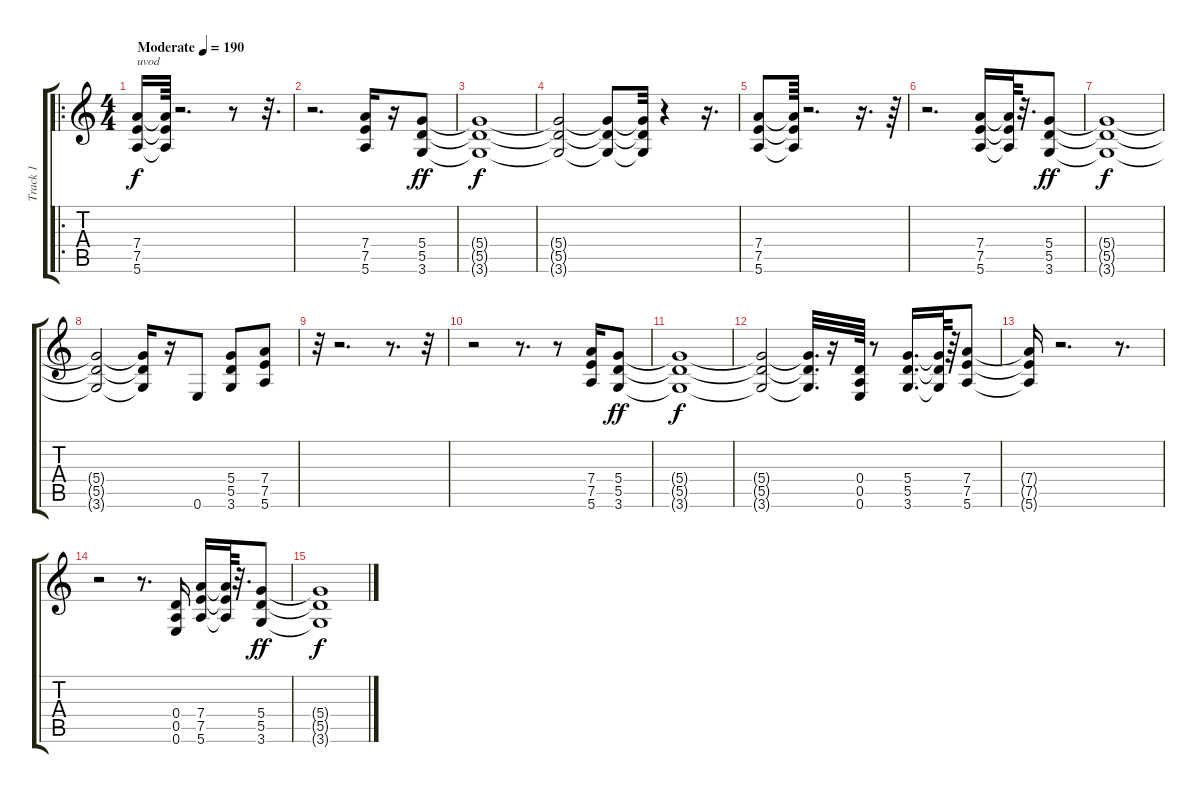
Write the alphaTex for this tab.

\track ("Track 1" "Track 1") {instrument distortionguitar}
\staff {score tabs}
\tuning (E4 B3 G3 D3 A2 E2) {hide}
\ro
\ts (4 4)
\tempo (190 "Moderate")
\clef g2
\ks c
(7.4 7.5 5.6).16{txt "uvod" dy f instrument distortionguitar} (7.4{t} 7.5{t} 5.6{t}).64 r.2{d} r.8 r.32{d} |
r.2{d} (7.4 7.5 5.6).16 r.16 (5.4 5.5 3.6).8{dy ff} |
(5.4{t} 5.5{t} 3.6{t}).1{dy f} |
(5.4{t} 5.5{t} 3.6{t}).2 (5.4{t} 5.5{t} 3.6{t}).8 (5.4{t} 5.5{t} 3.6{t}).32 r.4 r.16{d} |
(7.4 7.5 5.6).8 (7.4{t} 7.5{t} 5.6{t}).64 r.2{d} r.16{d} r.64 |
r.2{d} (7.4 7.5 5.6).16 (7.4{t} 7.5{t} 5.6{t}).64 r.32{d} (5.4 5.5 3.6).8{dy ff} |
(5.4{t} 5.5{t} 3.6{t}).1{dy f} |
(5.4{t} 5.5{t} 3.6{t}).2 (5.4{t} 5.5{t} 3.6{t}).16 r.16 0.6.8 (5.4 5.5 3.6).8 (7.4 7.5 5.6).8 |
r.32 r.2{d} r.8{d} r.32 |
r.2 r.8{d} r.8 (7.4 7.5 5.6).16 (5.4 5.5 3.6).8{dy ff} |
(5.4{t} 5.5{t} 3.6{t}).1{dy f} |
(5.4{t} 5.5{t} 3.6{t}).2 (5.4{t} 5.5{t} 3.6{t}).32{d} r.16 (0.4 0.5 0.6).64 r.8 (5.4 5.5 3.6).16{d} (5.4{t} 5.5{t} 3.6{t}).64 r.64 (7.4 7.5 5.6).8 |
(7.4{t} 7.5{t} 5.6{t}).16 r.2{d} r.8{d} |
r.2 r.8{d} (0.4 0.5 0.6).16 (7.4 7.5 5.6).16 (7.4{t} 7.5{t} 5.6{t}).64 r.32{d} (5.4 5.5 3.6).8{dy ff} |
(5.4{t} 5.5{t} 3.6{t}).1{dy f}
